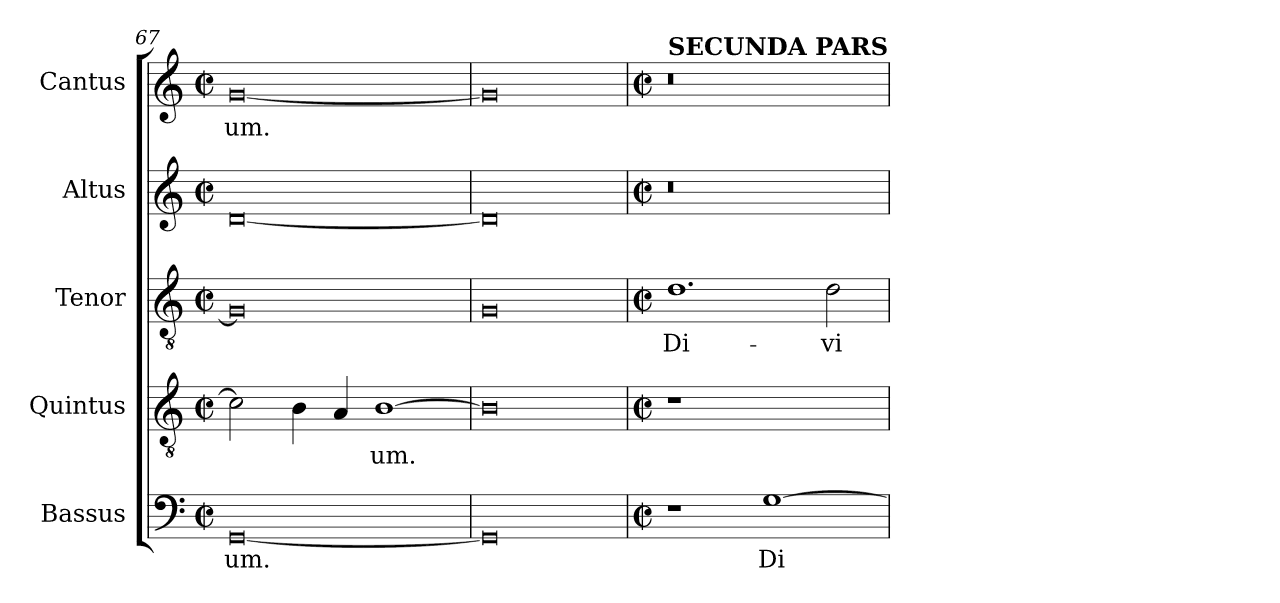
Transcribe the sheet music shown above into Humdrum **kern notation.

**kern	**text	**kern	**text	**kern	**text	**kern	**text	**kern	**text
*part5	*part5	*part4	*part4	*part3	*part3	*part2	*part2	*part1	*part1
*staff5	*staff5	*staff4	*staff4	*staff3	*staff3	*staff2	*staff2	*staff1	*staff1
*I"Bassus	*	*I"Quintus	*	*I"Tenor	*	*I"Altus	*	*I"Cantus	*
*clefF4	*	*clefGv2	*	*clefGv2	*	*clefG2	*	*clefG2	*
*k[]	*	*k[]	*	*k[]	*	*k[]	*	*k[]	*
*C:	*	*C:	*	*C:	*	*C:	*	*C:	*
*M2/2	*	*M2/2	*	*M2/2	*	*M2/2	*	*M2/2	*
*met(c|)	*	*met(c|)	*	*met(c|)	*	*met(c|)	*	*met(c|)	*
=67	=67	=67	=67	=67	=67	=67	=67	=67	=67
!	!LO:LY:b:cj	!	!LO:LY:b:cj	!	!LO:LY:b:cj	!	!LO:LY:b:cj	!	!LO:LY:b:cj
[<0GG	-um.	2c\]	--	0G]	.	[<0d	.	[<0g	um.
!	!	!	!LO:LY:b:cj	!	!	!	!	!	!
.	.	4B\	--	.	.	.	.	.	.
!	!	!	!LO:LY:b:cj	!	!	!	!	!	!
.	.	4A/	--	.	.	.	.	.	.
!	!	!	!LO:LY:b:cj	!	!	!	!	!	!
.	.	[>1B	-um.	.	.	.	.	.	.
=68	=68	=68	=68	=68	=68	=68	=68	=68	=68
!	!LO:LY:b:cj	!	!LO:LY:b:cj	!	!LO:LY:b:cj	!	!LO:LY:b:cj	!	!LO:LY:b:cj
0GG]	.	0B]	.	0G	.	0d]	.	0g]	.
!!LO:PB:g=z
=69!	=69!	=69!	=69!	=69!	=69!	=69!	=69!	=69!	=69!
*M2/2	*	*M2/2	*	*M2/2	*	*M2/2	*	*M2/2	*
*met(c|)	*	*met(c|)	*	*met(c|)	*	*met(c|)	*	*met(c|)	*
!	!	!	!	!	!	!	!	!LO:TX:a:B:t=SECUNDA PARS	!
!	!	!	!	!	!LO:LY:b:cj	!	!	!	!
1r	.	1r	.	1.d	Di-	0r	.	0r	.
!	!LO:LY:b:cj	!	!	!	!	!	!	!	!
[>1G	Di	1ryy	.	.	.	.	.	.	.
!	!	!	!	!	!LO:LY:b:cj	!	!	!	!
.	.	.	.	2d\	-vi-	.	.	.	.
=	=	=	=	=	=	=	=	=	=
*-	*-	*-	*-	*-	*-	*-	*-	*-	*-
